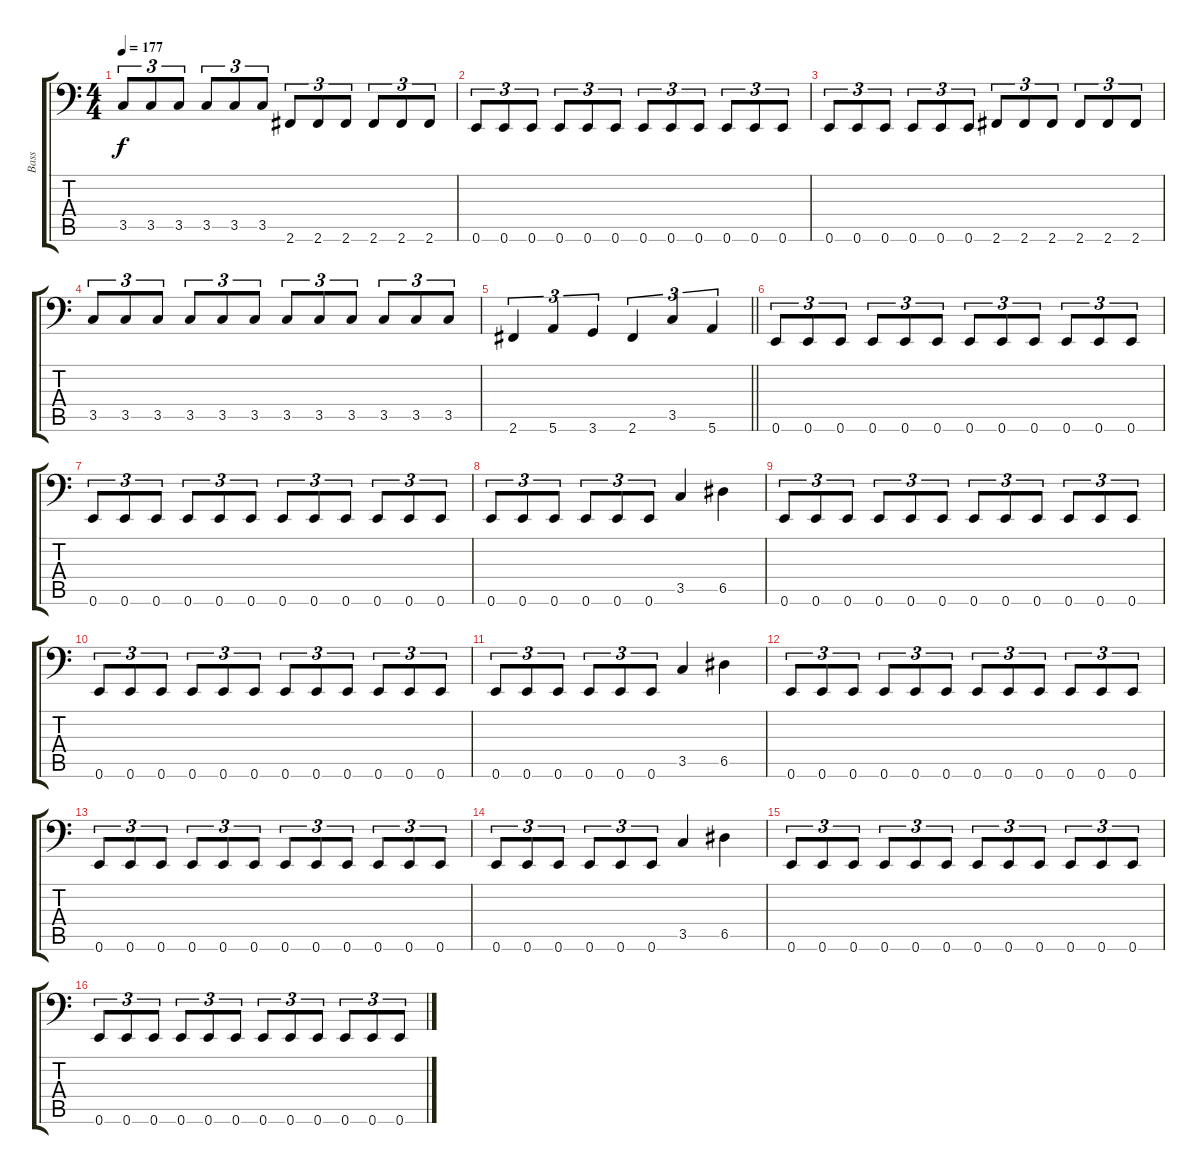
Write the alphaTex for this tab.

\track ("Bass" "Bass") {instrument electricbassfinger}
\staff {score tabs}
\tuning (E3 B2 G2 D2 A1 E1) {hide}
\ts (4 4)
\tempo 177
\clef f4
\ks c
3.5.8{tu (3 2) dy f} 3.5.8{tu (3 2)} 3.5.8{tu (3 2)} 3.5.8{tu (3 2)} 3.5.8{tu (3 2)} 3.5.8{tu (3 2)} 2.6.8{tu (3 2)} 2.6.8{tu (3 2)} 2.6.8{tu (3 2)} 2.6.8{tu (3 2)} 2.6.8{tu (3 2)} 2.6.8{tu (3 2)} |
0.6.8{tu (3 2)} 0.6.8{tu (3 2)} 0.6.8{tu (3 2)} 0.6.8{tu (3 2)} 0.6.8{tu (3 2)} 0.6.8{tu (3 2)} 0.6.8{tu (3 2)} 0.6.8{tu (3 2)} 0.6.8{tu (3 2)} 0.6.8{tu (3 2)} 0.6.8{tu (3 2)} 0.6.8{tu (3 2)} |
0.6.8{tu (3 2)} 0.6.8{tu (3 2)} 0.6.8{tu (3 2)} 0.6.8{tu (3 2)} 0.6.8{tu (3 2)} 0.6.8{tu (3 2)} 2.6.8{tu (3 2)} 2.6.8{tu (3 2)} 2.6.8{tu (3 2)} 2.6.8{tu (3 2)} 2.6.8{tu (3 2)} 2.6.8{tu (3 2)} |
3.5.8{tu (3 2)} 3.5.8{tu (3 2)} 3.5.8{tu (3 2)} 3.5.8{tu (3 2)} 3.5.8{tu (3 2)} 3.5.8{tu (3 2)} 3.5.8{tu (3 2)} 3.5.8{tu (3 2)} 3.5.8{tu (3 2)} 3.5.8{tu (3 2)} 3.5.8{tu (3 2)} 3.5.8{tu (3 2)} |
\barLineRight lightlight
2.6.4{tu (3 2)} 5.6.4{tu (3 2)} 3.6.4{tu (3 2)} 2.6.4{tu (3 2)} 3.5.4{tu (3 2)} 5.6.4{tu (3 2)} |
0.6.8{tu (3 2)} 0.6.8{tu (3 2)} 0.6.8{tu (3 2)} 0.6.8{tu (3 2)} 0.6.8{tu (3 2)} 0.6.8{tu (3 2)} 0.6.8{tu (3 2)} 0.6.8{tu (3 2)} 0.6.8{tu (3 2)} 0.6.8{tu (3 2)} 0.6.8{tu (3 2)} 0.6.8{tu (3 2)} |
0.6.8{tu (3 2)} 0.6.8{tu (3 2)} 0.6.8{tu (3 2)} 0.6.8{tu (3 2)} 0.6.8{tu (3 2)} 0.6.8{tu (3 2)} 0.6.8{tu (3 2)} 0.6.8{tu (3 2)} 0.6.8{tu (3 2)} 0.6.8{tu (3 2)} 0.6.8{tu (3 2)} 0.6.8{tu (3 2)} |
0.6.8{tu (3 2)} 0.6.8{tu (3 2)} 0.6.8{tu (3 2)} 0.6.8{tu (3 2)} 0.6.8{tu (3 2)} 0.6.8{tu (3 2)} 3.5.4 6.5.4 |
0.6.8{tu (3 2)} 0.6.8{tu (3 2)} 0.6.8{tu (3 2)} 0.6.8{tu (3 2)} 0.6.8{tu (3 2)} 0.6.8{tu (3 2)} 0.6.8{tu (3 2)} 0.6.8{tu (3 2)} 0.6.8{tu (3 2)} 0.6.8{tu (3 2)} 0.6.8{tu (3 2)} 0.6.8{tu (3 2)} |
0.6.8{tu (3 2)} 0.6.8{tu (3 2)} 0.6.8{tu (3 2)} 0.6.8{tu (3 2)} 0.6.8{tu (3 2)} 0.6.8{tu (3 2)} 0.6.8{tu (3 2)} 0.6.8{tu (3 2)} 0.6.8{tu (3 2)} 0.6.8{tu (3 2)} 0.6.8{tu (3 2)} 0.6.8{tu (3 2)} |
0.6.8{tu (3 2)} 0.6.8{tu (3 2)} 0.6.8{tu (3 2)} 0.6.8{tu (3 2)} 0.6.8{tu (3 2)} 0.6.8{tu (3 2)} 3.5.4 6.5.4 |
0.6.8{tu (3 2)} 0.6.8{tu (3 2)} 0.6.8{tu (3 2)} 0.6.8{tu (3 2)} 0.6.8{tu (3 2)} 0.6.8{tu (3 2)} 0.6.8{tu (3 2)} 0.6.8{tu (3 2)} 0.6.8{tu (3 2)} 0.6.8{tu (3 2)} 0.6.8{tu (3 2)} 0.6.8{tu (3 2)} |
0.6.8{tu (3 2)} 0.6.8{tu (3 2)} 0.6.8{tu (3 2)} 0.6.8{tu (3 2)} 0.6.8{tu (3 2)} 0.6.8{tu (3 2)} 0.6.8{tu (3 2)} 0.6.8{tu (3 2)} 0.6.8{tu (3 2)} 0.6.8{tu (3 2)} 0.6.8{tu (3 2)} 0.6.8{tu (3 2)} |
0.6.8{tu (3 2)} 0.6.8{tu (3 2)} 0.6.8{tu (3 2)} 0.6.8{tu (3 2)} 0.6.8{tu (3 2)} 0.6.8{tu (3 2)} 3.5.4 6.5.4 |
0.6.8{tu (3 2)} 0.6.8{tu (3 2)} 0.6.8{tu (3 2)} 0.6.8{tu (3 2)} 0.6.8{tu (3 2)} 0.6.8{tu (3 2)} 0.6.8{tu (3 2)} 0.6.8{tu (3 2)} 0.6.8{tu (3 2)} 0.6.8{tu (3 2)} 0.6.8{tu (3 2)} 0.6.8{tu (3 2)} |
0.6.8{tu (3 2)} 0.6.8{tu (3 2)} 0.6.8{tu (3 2)} 0.6.8{tu (3 2)} 0.6.8{tu (3 2)} 0.6.8{tu (3 2)} 0.6.8{tu (3 2)} 0.6.8{tu (3 2)} 0.6.8{tu (3 2)} 0.6.8{tu (3 2)} 0.6.8{tu (3 2)} 0.6.8{tu (3 2)}
